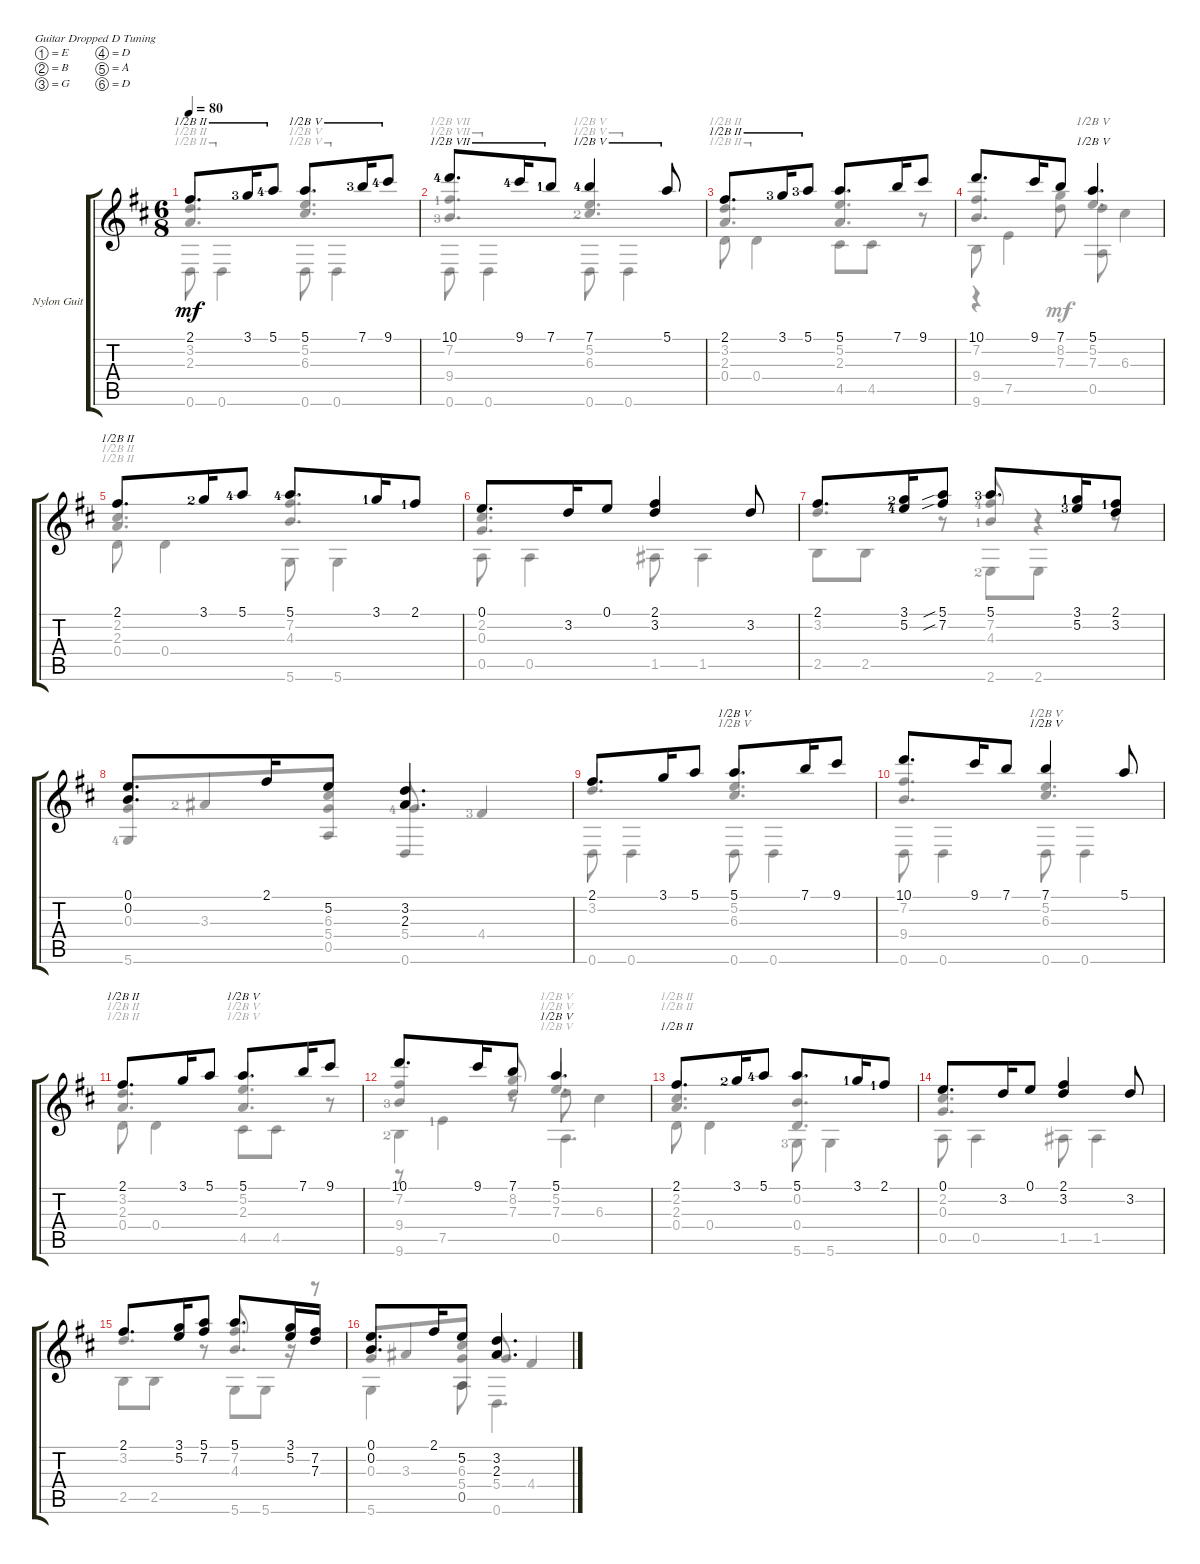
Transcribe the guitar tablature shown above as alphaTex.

\defaultSystemsLayout 4
\bracketExtendMode groupsimilarinstruments
\firstSystemTrackNameOrientation horizontal
\otherSystemsTrackNameOrientation horizontal
\track ("Nylon Guitar" "Nylon Guit") {instrument acousticguitarsteel}
\staff {score tabs}
\tuning (E4 B3 G3 D3 A2 D2)
\voice
\ts (6 8)
\tempo 80
\clef g2
\scale
0.572
\ks d
2.1.8{d dy mf instrument acousticguitarsteel barre (2 half)} 3.1{lf 4}.16{barre (2 half)} 5.1{lf 5}.8{barre (2 half)} 5.1.8{d barre (5 half)} 7.1{lf 4}.16{barre (5 half)} 9.1{lf 5}.8{barre (5 half)} |
\scale
0.428 10.1{lf 5}.8{d barre (7 half)} 9.1{lf 5}.16{barre (7 half)} 7.1{lf 2}.8{barre (7 half)} 7.1{lf 5}.4{barre (5 half)} 5.1.8{barre (5 half)} |
\scale
0.497653 2.1.8{d barre (2 half)} 3.1{lf 4}.16{barre (2 half)} 5.1{lf 4}.8{barre (2 half)} 5.1.8{d} 7.1.16 9.1.8 |
\scale
0.502347 10.1.8{d} 9.1.16 7.1.8 5.1.4{d barre (5 half)} |
2.1.8{d barre (2 half)} 3.1{lf 3}.16 5.1{lf 5}.8 5.1{lf 5}.8{d} 3.1{lf 2}.16 2.1{lf 2}.8 |
0.1.8{d} 3.2.16 0.1.8 (2.1 3.2).4 3.2.8 |
2.1.8{d} (3.1{lf 3} 5.2{lf 5}).16 (5.1{sib} 7.2{sib}).8 5.1{lf 4}.8{d} (3.1{lf 2} 5.2{lf 4}).16 (2.1{lf 2} 3.2).8 |
(0.2 0.1).8{d} 2.1.16 5.2.8 (3.2 2.3).4{d} |
2.1.8{d} 3.1.16 5.1.8 5.1.8{d barre (5 half)} 7.1.16 9.1.8 |
10.1.8{d} 9.1.16 7.1.8 7.1.4{barre (5 half)} 5.1.8 |
2.1.8{d barre (2 half)} 3.1.16 5.1.8 5.1.8{d barre (5 half)} 7.1.16 9.1.8 |
10.1.8{d} 9.1.16 7.1.8 5.1.4{d barre (5 half)} |
2.1.8{d barre (2 half)} 3.1{lf 3}.16 5.1{lf 5}.8 5.1.8{d} 3.1{lf 2}.16 2.1{lf 2}.8 |
0.1.8{d} 3.2.16 0.1.8 (2.1 3.2).4 3.2.8 |
2.1.8{d} (3.1 5.2).16 (7.2 5.1).8 5.1.8{d} (3.1 5.2).16 (7.2 7.3).16 |
(0.2 0.1).8{d} 2.1.16 5.2.8 (3.2 2.3).4{d}
\voice
\clef g2
\ottava regular
\simile none
\scale
0.572
\ks d
(3.2 2.3).4{d dy mf barre (2 half) beam invert} (5.2 6.3).4{d barre (5 half) beam invert} |
\scale
0.428 (7.2{lf 2} 9.4{lf 4}).4{d barre (7 half) beam invert} (5.2 6.3{lf 3}).4{d barre (5 half) beam invert} |
\scale
0.497653 (3.2 2.3).4{d barre (2 half) beam invert} (5.2 2.3).4{d beam invert} |
\scale
0.502347 (7.2 9.4).4{d beam invert} 5.2.4{d barre (5 half) beam invert} |
(2.2 2.3).4{d barre (2 half) beam invert} (7.2 4.3).4{d beam invert} |
(2.2 0.3).4{d beam invert} |
3.2.4{d} (7.2{lf 5} 4.3{lf 2}).8{beam invert} r.4 |
|
3.2.4{d beam invert} (5.2 6.3).4{d barre (5 half) beam invert} |
(7.2 9.4).4{d beam invert} (5.2 6.3).4{d barre (5 half) beam invert} |
(3.2 2.3).4{d barre (2 half) beam invert} (5.2 2.3).4{d barre (5 half) beam invert} |
(7.2 9.4{lf 4}).4{beam invert} (8.2 7.3).8{beam invert} 5.2.4{d barre (5 half) beam invert} |
(2.2 2.3).4{d barre (2 half) beam invert} (0.4 0.2).4{d beam invert} |
(2.2 0.3).4{d beam invert} |
3.2.4{d beam invert} (7.2 4.3).8{d beam invert} r.16{beam invert} r.8 |
0.3.8{beam invert} 3.3.8 (6.3 5.4 0.5).8 5.4.8{beam invert} 4.4.4{beam invert}
\voice
\clef g2
\ottava regular
\simile none
\scale
0.572
\ks d
0.6.8{dy mf barre (2 half)} 0.6.4{barre (2 half)} 0.6.8{barre (5 half)} 0.6.4{barre (5 half)} |
\scale
0.428 0.6.8{barre (7 half)} 0.6.4{barre (7 half)} 0.6.8{barre (5 half)} 0.6.4{barre (5 half)} |
\scale
0.497653 0.4.8{barre (2 half)} 0.4.4{barre (2 half)} 4.5.8 4.5.8 r.8 |
\scale
0.502347 9.6.8 7.5.4 (0.5 7.3).8{barre (5 half)} 6.3.4 |
0.4.8{barre (2 half)} 0.4.4 5.6.8 5.6.4 |
0.5.8 0.5.4 1.5.8 1.5.4 |
2.5.8 2.5.8 r.8 2.6{lf 3}.8 2.6.8 r.8 |
(5.6{lf 5} 0.3).8{beam invert} 3.3{lf 3}.8 (6.3 5.4 0.5).8 (0.6 5.4{lf 5}).8{beam invert} 4.4{lf 4}.4{beam invert} |
0.6.8 0.6.4 0.6.8{barre (5 half)} 0.6.4 |
0.6.8 0.6.4 0.6.8{barre (5 half)} 0.6.4 |
0.4.8{barre (2 half)} 0.4.4 4.5.8{barre (5 half)} 4.5.8 r.8 |
9.6{lf 3}.4 r.8 7.3.8{barre (5 half)} 6.3.4 |
0.4.8{barre (2 half)} 0.4.4 5.6{lf 4}.8 5.6.4 |
0.5.8 0.5.4 1.5.8 1.5.4 |
2.5.8 2.5.8 r.8 5.6.8 5.6.8 r.8 |
5.6.4 0.5.8 0.6.4{d}
\voice
\clef g2
\ottava regular
\simile none
\scale
0.572
\ks d
|
\scale
0.428 |
\scale
0.497653 |
\scale
0.502347 r.4 (8.2 7.3).8 |
|
|
|
|
|
|
|
r.8 7.5{lf 2}.4 0.5.4{d barre (5 half)} |
|
|
|
